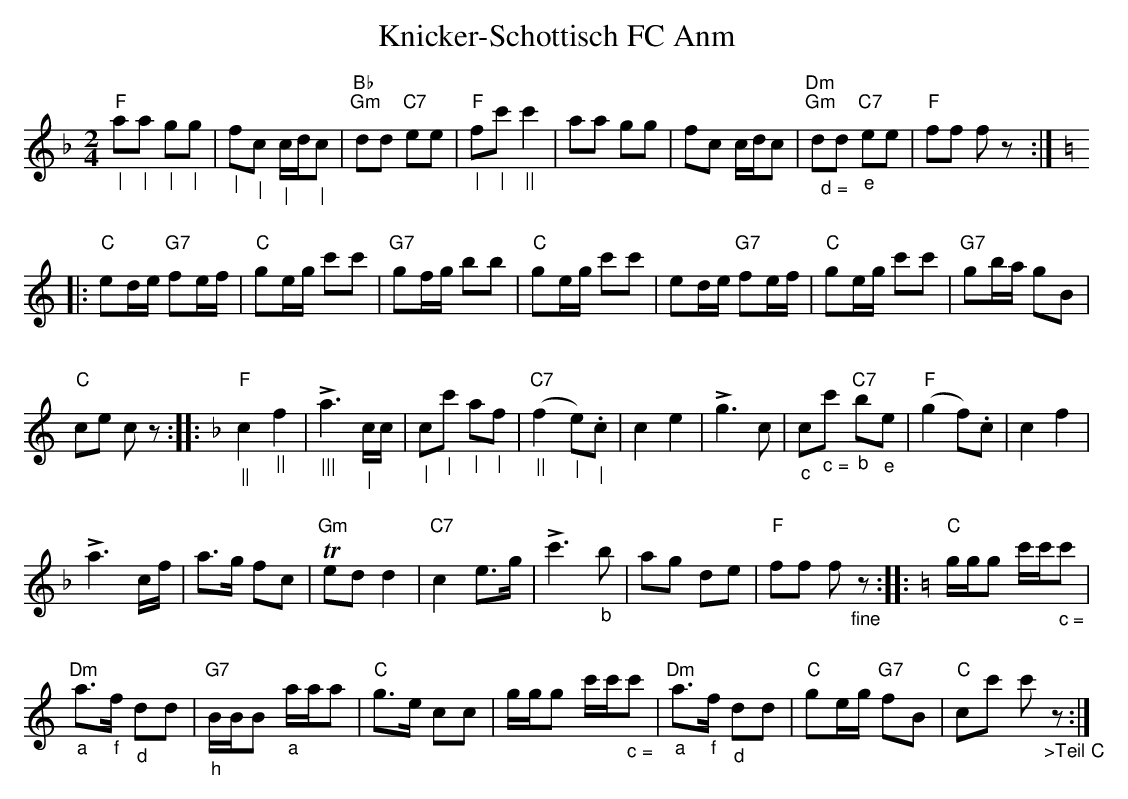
X:1
T: Knicker-Schottisch FC Anm
M:2/4
L:1/8
K:F %%MIDI gchordon
"F""_|"a"_|"a "_|"g"_|"g | "_|"f"_|"c "_|"c/d/"_|"c | "Bb""Gm"dd "C7"ee | "F""_|"f"_|"c' "_||"c'2 | aa gg | fc c/d/c | "Dm" "Gm""_   d ="dd "C7""_e"ee | "F"ff fz :: [K:C]
"" "C"ed/e/ "G7"fe/f/ | "C"ge/g/ c'c' | "G7"gf/g/ bb | "C"ge/g/ c'c' | ed/e/ "G7"fe/f/ | "C"ge/g/ c'c' | "G7"gb/a/ gB |
"" "C"ce cz :: [K:F] "F""_||"c2"_||"f2 | "_|||"La3 "_|"c/c/ | "_|"c"_|"c' "_|"a"_|"f | ("C7""_||"f2"_|"e)"_|".c | c2e2 | Lg3c | "_c"c"_ c ="c' "C7" "_b"b"_e"e | ("F"g2f).c | c2f2 |
"""" La3 c/f/ | a>g fc | "Gm"Ted d2 | "C7"c2 e>g | Lc'3"_b"b | ag de | "F"ff f"_fine"z :: [K:C] "C"g/g/g c'/c'/"_ c ="c' |
"" "Dm""_a"a>"_f"f "_d"dd | "G7""_h"B/B/B "_a"a/a/a | "C"g>e cc | g/g/g c'/c'/"_ c ="c' | "Dm""_a"a>"_f"f "_d"dd | "C"ge/g/ "G7"fB | "C"cc' c'"_>Teil C"z :|
